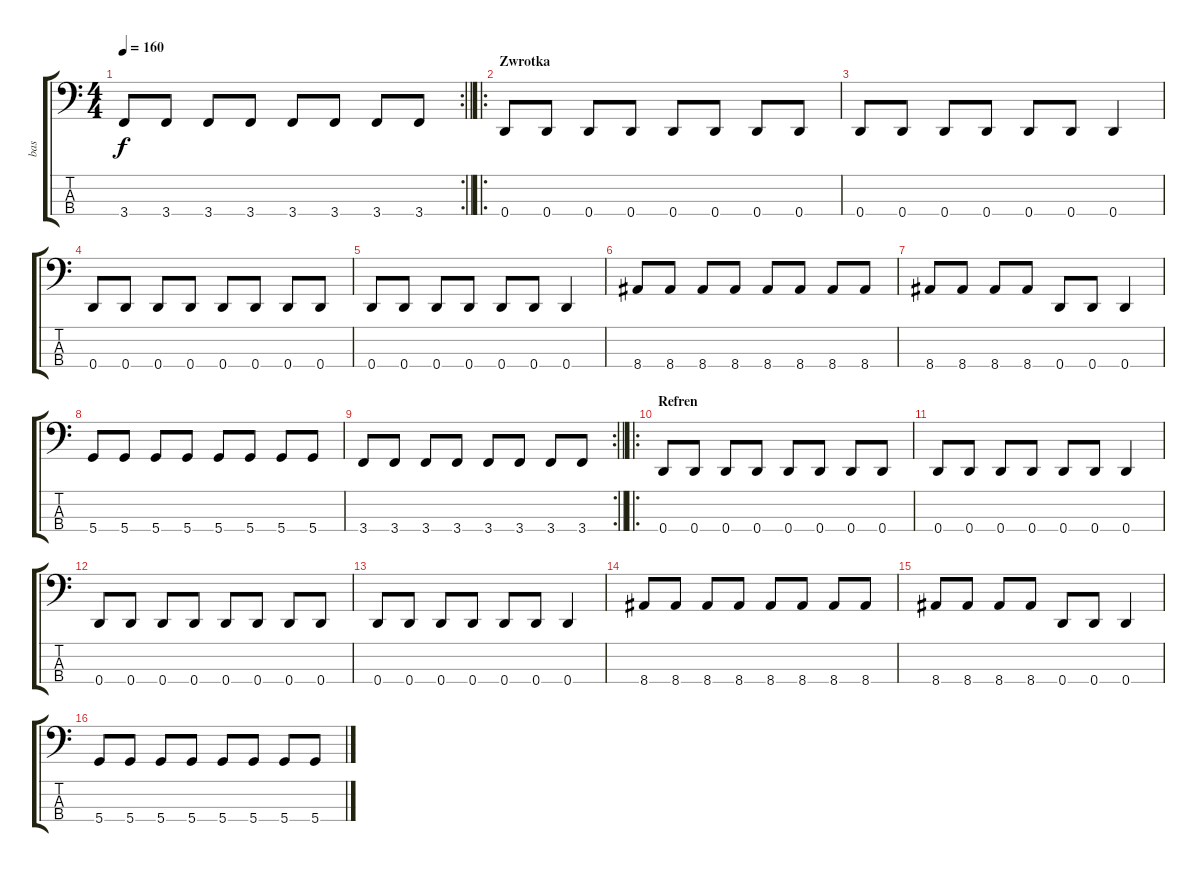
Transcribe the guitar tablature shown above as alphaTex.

\track ("bas" "bas") {instrument electricbassfinger}
\staff {score tabs}
\tuning (G2 D2 A1 D1) {hide}
\rc 2
\ts (4 4)
\tempo 160
\clef f4
\barLineRight lightlight
\ks c
3.4.8{dy f} 3.4.8 3.4.8 3.4.8 3.4.8 3.4.8 3.4.8 3.4.8 |
\ro
\section ("" "Zwrotka")
0.4.8 0.4.8 0.4.8 0.4.8 0.4.8 0.4.8 0.4.8 0.4.8 |
0.4.8 0.4.8 0.4.8 0.4.8 0.4.8 0.4.8 0.4.4 |
0.4.8 0.4.8 0.4.8 0.4.8 0.4.8 0.4.8 0.4.8 0.4.8 |
0.4.8 0.4.8 0.4.8 0.4.8 0.4.8 0.4.8 0.4.4 |
8.4.8 8.4.8 8.4.8 8.4.8 8.4.8 8.4.8 8.4.8 8.4.8 |
8.4.8 8.4.8 8.4.8 8.4.8 0.4.8 0.4.8 0.4.4 |
5.4.8 5.4.8 5.4.8 5.4.8 5.4.8 5.4.8 5.4.8 5.4.8 |
\rc 2
\barLineRight lightlight
3.4.8 3.4.8 3.4.8 3.4.8 3.4.8 3.4.8 3.4.8 3.4.8 |
\ro
\section ("" "Refren")
0.4.8 0.4.8 0.4.8 0.4.8 0.4.8 0.4.8 0.4.8 0.4.8 |
0.4.8 0.4.8 0.4.8 0.4.8 0.4.8 0.4.8 0.4.4 |
0.4.8 0.4.8 0.4.8 0.4.8 0.4.8 0.4.8 0.4.8 0.4.8 |
0.4.8 0.4.8 0.4.8 0.4.8 0.4.8 0.4.8 0.4.4 |
8.4.8 8.4.8 8.4.8 8.4.8 8.4.8 8.4.8 8.4.8 8.4.8 |
8.4.8 8.4.8 8.4.8 8.4.8 0.4.8 0.4.8 0.4.4 |
5.4.8 5.4.8 5.4.8 5.4.8 5.4.8 5.4.8 5.4.8 5.4.8
